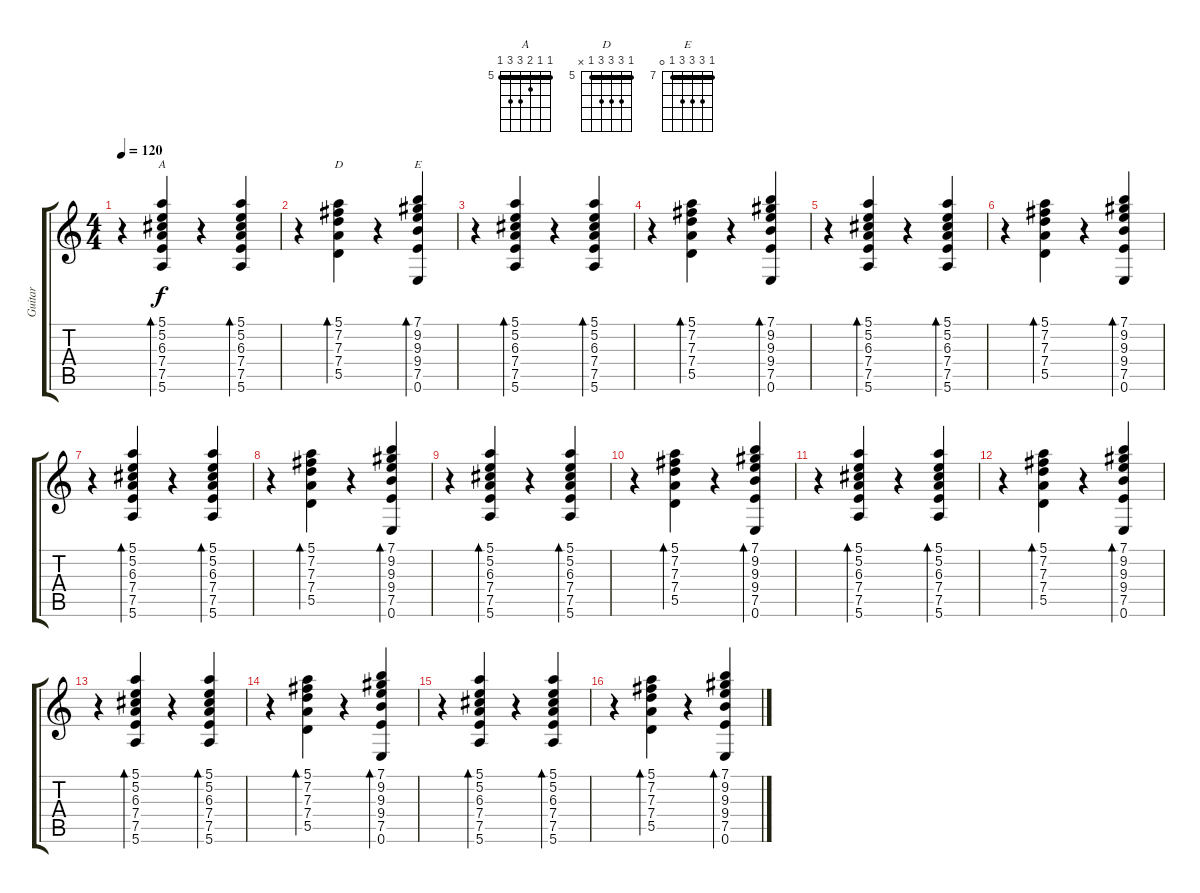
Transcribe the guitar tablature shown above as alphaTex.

\track ("Guitar" "Guitar") {instrument acousticguitarsteel}
\staff {score tabs}
\tuning (E4 B3 G3 D3 A2 E2) {hide}
\chord ("A" 5 5 6 7 7 5) {firstfret 5 barre 5}
\chord ("D" 5 7 7 7 5 x) {firstfret 5 barre 5}
\chord ("E" 7 9 9 9 7 0) {firstfret 7 barre 7}
\ts (4 4)
\tempo 120
\clef g2
\ks c
r.4{dy f} (5.1 5.2 6.3 7.4 7.5 5.6).4{bd 60 ch "A"} r.4 (5.1 5.2 6.3 7.4 7.5 5.6).4{bd 60} |
r.4 (5.1 7.2 7.3 7.4 5.5).4{bd 60 ch "D"} r.4 (7.1 9.2 9.3 9.4 7.5 0.6).4{bd 60 ch "E"} |
r.4 (5.1 5.2 6.3 7.4 7.5 5.6).4{bd 60} r.4 (5.1 5.2 6.3 7.4 7.5 5.6).4{bd 60} |
r.4 (5.1 7.2 7.3 7.4 5.5).4{bd 60} r.4 (7.1 9.2 9.3 9.4 7.5 0.6).4{bd 60} |
r.4 (5.1 5.2 6.3 7.4 7.5 5.6).4{bd 60} r.4 (5.1 5.2 6.3 7.4 7.5 5.6).4{bd 60} |
r.4 (5.1 7.2 7.3 7.4 5.5).4{bd 60} r.4 (7.1 9.2 9.3 9.4 7.5 0.6).4{bd 60} |
r.4 (5.1 5.2 6.3 7.4 7.5 5.6).4{bd 60} r.4 (5.1 5.2 6.3 7.4 7.5 5.6).4{bd 60} |
r.4 (5.1 7.2 7.3 7.4 5.5).4{bd 60} r.4 (7.1 9.2 9.3 9.4 7.5 0.6).4{bd 60} |
r.4 (5.1 5.2 6.3 7.4 7.5 5.6).4{bd 60} r.4 (5.1 5.2 6.3 7.4 7.5 5.6).4{bd 60} |
r.4 (5.1 7.2 7.3 7.4 5.5).4{bd 60} r.4 (7.1 9.2 9.3 9.4 7.5 0.6).4{bd 60} |
r.4 (5.1 5.2 6.3 7.4 7.5 5.6).4{bd 60} r.4 (5.1 5.2 6.3 7.4 7.5 5.6).4{bd 60} |
r.4 (5.1 7.2 7.3 7.4 5.5).4{bd 60} r.4 (7.1 9.2 9.3 9.4 7.5 0.6).4{bd 60} |
r.4 (5.1 5.2 6.3 7.4 7.5 5.6).4{bd 60} r.4 (5.1 5.2 6.3 7.4 7.5 5.6).4{bd 60} |
r.4 (5.1 7.2 7.3 7.4 5.5).4{bd 60} r.4 (7.1 9.2 9.3 9.4 7.5 0.6).4{bd 60} |
r.4 (5.1 5.2 6.3 7.4 7.5 5.6).4{bd 60} r.4 (5.1 5.2 6.3 7.4 7.5 5.6).4{bd 60} |
r.4 (5.1 7.2 7.3 7.4 5.5).4{bd 60} r.4 (7.1 9.2 9.3 9.4 7.5 0.6).4{bd 60}
